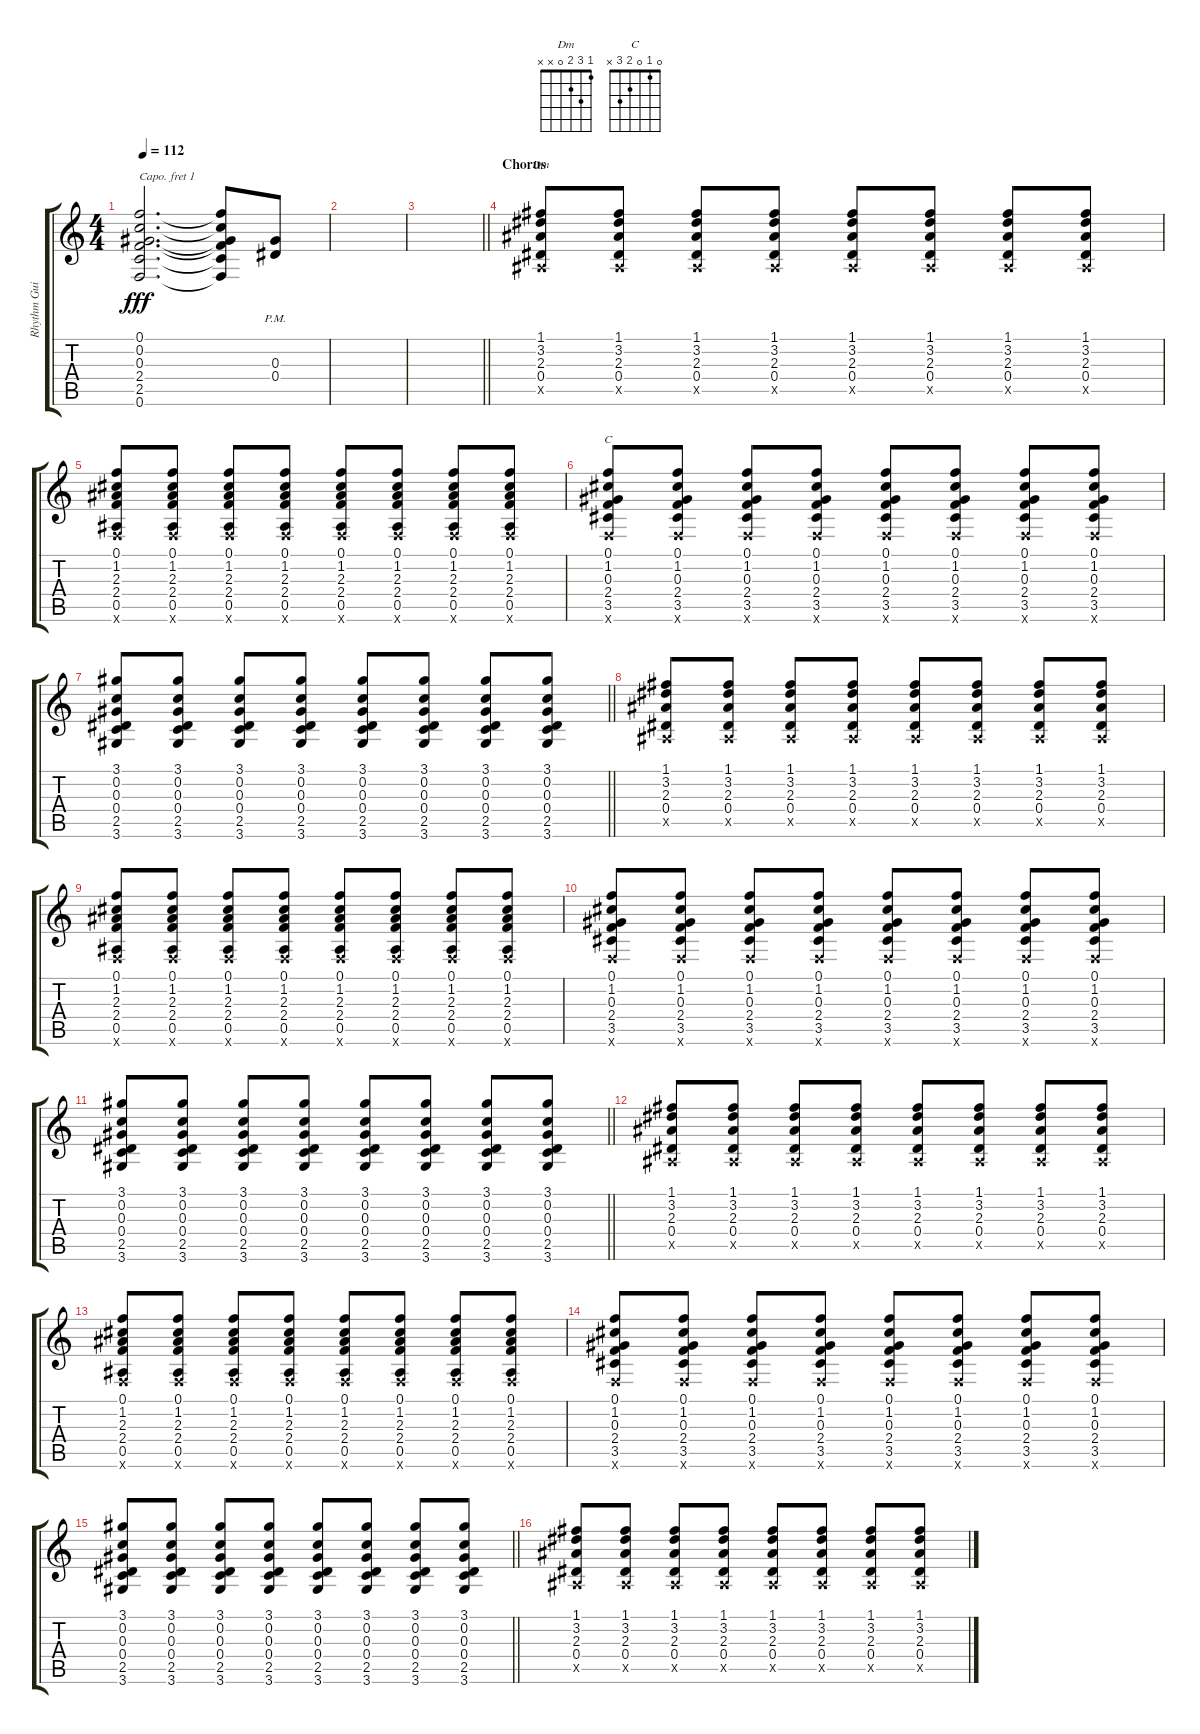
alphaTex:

\track ("Rhythm Guitar (Acoustic)" "Rhythm Gui") {instrument acousticguitarsteel}
\staff {score tabs}
\capo 1
\tuning (E4 B3 G3 D3 A2 E2) {hide}
\chord ("Dm" 1 3 2 0 x x)
\chord ("C" 0 1 0 2 3 x)
\ts (4 4)
\tempo 112
\clef g2
\ks c
(0.1{t} 0.2{t} 0.3{t} 2.4{t} 2.5{t} 0.6{t}).2{d dy fff} (0.1{t} 0.2{t} 0.3{t} 2.4{t} 2.5{t} 0.6{t}).8 (0.3{pm} 0.4{pm}).8 |
|
\barLineRight lightlight
|
\section ("" "Chorus")
(1.1 3.2 2.3 0.4 0.5{x}).8{ch "Dm"} (1.1 3.2 2.3 0.4 0.5{x}).8 (1.1 3.2 2.3 0.4 0.5{x}).8 (1.1 3.2 2.3 0.4 0.5{x}).8 (1.1 3.2 2.3 0.4 0.5{x}).8 (1.1 3.2 2.3 0.4 0.5{x}).8 (1.1 3.2 2.3 0.4 0.5{x}).8 (1.1 3.2 2.3 0.4 0.5{x}).8 |
(0.1 1.2 2.3 2.4 0.5 0.6{x}).8 (0.1 1.2 2.3 2.4 0.5 0.6{x}).8 (0.1 1.2 2.3 2.4 0.5 0.6{x}).8 (0.1 1.2 2.3 2.4 0.5 0.6{x}).8 (0.1 1.2 2.3 2.4 0.5 0.6{x}).8 (0.1 1.2 2.3 2.4 0.5 0.6{x}).8 (0.1 1.2 2.3 2.4 0.5 0.6{x}).8 (0.1 1.2 2.3 2.4 0.5 0.6{x}).8 |
(0.1 1.2 0.3 2.4 3.5 0.6{x}).8{ch "C"} (0.1 1.2 0.3 2.4 3.5 0.6{x}).8 (0.1 1.2 0.3 2.4 3.5 0.6{x}).8 (0.1 1.2 0.3 2.4 3.5 0.6{x}).8 (0.1 1.2 0.3 2.4 3.5 0.6{x}).8 (0.1 1.2 0.3 2.4 3.5 0.6{x}).8 (0.1 1.2 0.3 2.4 3.5 0.6{x}).8 (0.1 1.2 0.3 2.4 3.5 0.6{x}).8 |
\barLineRight lightlight
(3.1 0.2 0.3 0.4 2.5 3.6).8 (3.1 0.2 0.3 0.4 2.5 3.6).8 (3.1 0.2 0.3 0.4 2.5 3.6).8 (3.1 0.2 0.3 0.4 2.5 3.6).8 (3.1 0.2 0.3 0.4 2.5 3.6).8 (3.1 0.2 0.3 0.4 2.5 3.6).8 (3.1 0.2 0.3 0.4 2.5 3.6).8 (3.1 0.2 0.3 0.4 2.5 3.6).8 |
(1.1 3.2 2.3 0.4 0.5{x}).8 (1.1 3.2 2.3 0.4 0.5{x}).8 (1.1 3.2 2.3 0.4 0.5{x}).8 (1.1 3.2 2.3 0.4 0.5{x}).8 (1.1 3.2 2.3 0.4 0.5{x}).8 (1.1 3.2 2.3 0.4 0.5{x}).8 (1.1 3.2 2.3 0.4 0.5{x}).8 (1.1 3.2 2.3 0.4 0.5{x}).8 |
(0.1 1.2 2.3 2.4 0.5 0.6{x}).8 (0.1 1.2 2.3 2.4 0.5 0.6{x}).8 (0.1 1.2 2.3 2.4 0.5 0.6{x}).8 (0.1 1.2 2.3 2.4 0.5 0.6{x}).8 (0.1 1.2 2.3 2.4 0.5 0.6{x}).8 (0.1 1.2 2.3 2.4 0.5 0.6{x}).8 (0.1 1.2 2.3 2.4 0.5 0.6{x}).8 (0.1 1.2 2.3 2.4 0.5 0.6{x}).8 |
(0.1 1.2 0.3 2.4 3.5 0.6{x}).8 (0.1 1.2 0.3 2.4 3.5 0.6{x}).8 (0.1 1.2 0.3 2.4 3.5 0.6{x}).8 (0.1 1.2 0.3 2.4 3.5 0.6{x}).8 (0.1 1.2 0.3 2.4 3.5 0.6{x}).8 (0.1 1.2 0.3 2.4 3.5 0.6{x}).8 (0.1 1.2 0.3 2.4 3.5 0.6{x}).8 (0.1 1.2 0.3 2.4 3.5 0.6{x}).8 |
\barLineRight lightlight
(3.1 0.2 0.3 0.4 2.5 3.6).8 (3.1 0.2 0.3 0.4 2.5 3.6).8 (3.1 0.2 0.3 0.4 2.5 3.6).8 (3.1 0.2 0.3 0.4 2.5 3.6).8 (3.1 0.2 0.3 0.4 2.5 3.6).8 (3.1 0.2 0.3 0.4 2.5 3.6).8 (3.1 0.2 0.3 0.4 2.5 3.6).8 (3.1 0.2 0.3 0.4 2.5 3.6).8 |
(1.1 3.2 2.3 0.4 0.5{x}).8 (1.1 3.2 2.3 0.4 0.5{x}).8 (1.1 3.2 2.3 0.4 0.5{x}).8 (1.1 3.2 2.3 0.4 0.5{x}).8 (1.1 3.2 2.3 0.4 0.5{x}).8 (1.1 3.2 2.3 0.4 0.5{x}).8 (1.1 3.2 2.3 0.4 0.5{x}).8 (1.1 3.2 2.3 0.4 0.5{x}).8 |
(0.1 1.2 2.3 2.4 0.5 0.6{x}).8 (0.1 1.2 2.3 2.4 0.5 0.6{x}).8 (0.1 1.2 2.3 2.4 0.5 0.6{x}).8 (0.1 1.2 2.3 2.4 0.5 0.6{x}).8 (0.1 1.2 2.3 2.4 0.5 0.6{x}).8 (0.1 1.2 2.3 2.4 0.5 0.6{x}).8 (0.1 1.2 2.3 2.4 0.5 0.6{x}).8 (0.1 1.2 2.3 2.4 0.5 0.6{x}).8 |
(0.1 1.2 0.3 2.4 3.5 0.6{x}).8 (0.1 1.2 0.3 2.4 3.5 0.6{x}).8 (0.1 1.2 0.3 2.4 3.5 0.6{x}).8 (0.1 1.2 0.3 2.4 3.5 0.6{x}).8 (0.1 1.2 0.3 2.4 3.5 0.6{x}).8 (0.1 1.2 0.3 2.4 3.5 0.6{x}).8 (0.1 1.2 0.3 2.4 3.5 0.6{x}).8 (0.1 1.2 0.3 2.4 3.5 0.6{x}).8 |
\barLineRight lightlight
(3.1 0.2 0.3 0.4 2.5 3.6).8 (3.1 0.2 0.3 0.4 2.5 3.6).8 (3.1 0.2 0.3 0.4 2.5 3.6).8 (3.1 0.2 0.3 0.4 2.5 3.6).8 (3.1 0.2 0.3 0.4 2.5 3.6).8 (3.1 0.2 0.3 0.4 2.5 3.6).8 (3.1 0.2 0.3 0.4 2.5 3.6).8 (3.1 0.2 0.3 0.4 2.5 3.6).8 |
(1.1 3.2 2.3 0.4 0.5{x}).8 (1.1 3.2 2.3 0.4 0.5{x}).8 (1.1 3.2 2.3 0.4 0.5{x}).8 (1.1 3.2 2.3 0.4 0.5{x}).8 (1.1 3.2 2.3 0.4 0.5{x}).8 (1.1 3.2 2.3 0.4 0.5{x}).8 (1.1 3.2 2.3 0.4 0.5{x}).8 (1.1 3.2 2.3 0.4 0.5{x}).8
